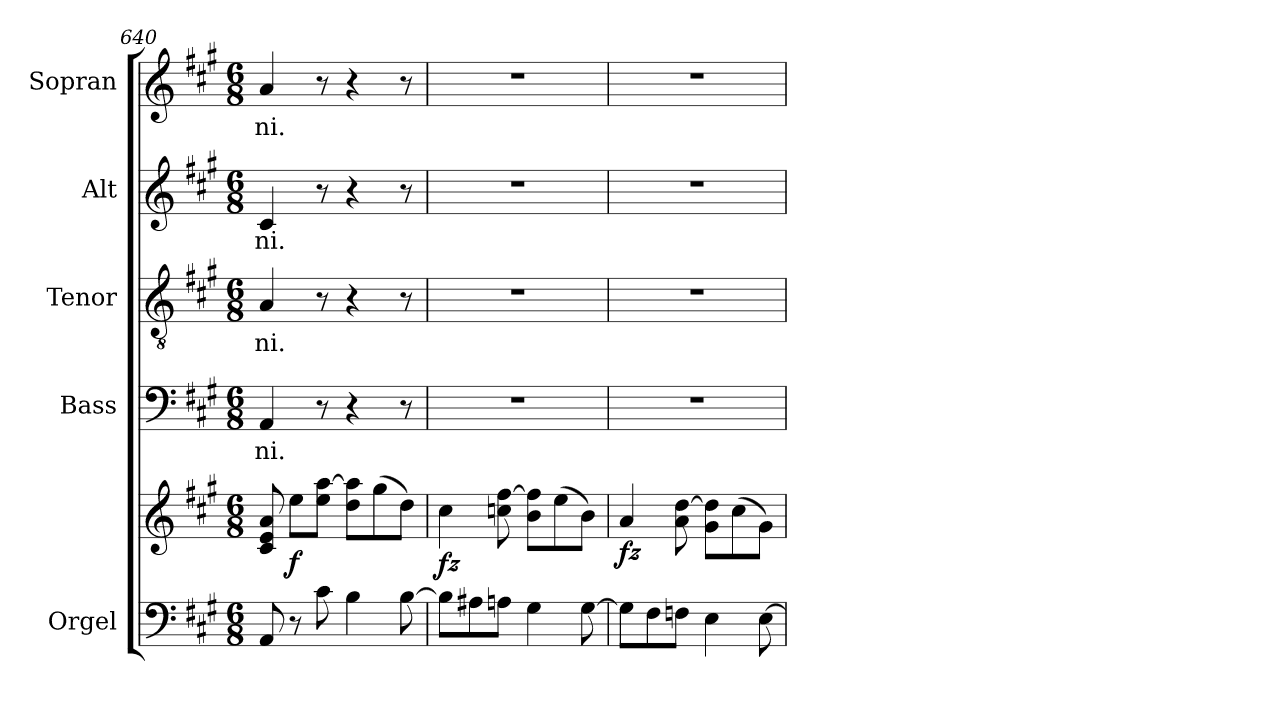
**kern	**kern	**dynam	**kern	**text	**kern	**text	**kern	**text	**kern	**text
*part5	*part5	*part5	*part4	*part4	*part3	*part3	*part2	*part2	*part1	*part1
*staff6	*staff5	*staff5/6	*staff4	*staff4	*staff3	*staff3	*staff2	*staff2	*staff1	*staff1
*I"Orgel	*	*	*I"Bass	*	*I"Tenor	*	*I"Alt	*	*I"Sopran	*
*I'Org.	*	*	*I'B.	*	*I'T.	*	*I'A.	*	*I'S.	*
*clefF4	*clefG2	*	*clefF4	*	*clefGv2	*	*clefG2	*	*clefG2	*
*k[f#c#g#]	*k[f#c#g#]	*	*k[f#c#g#]	*	*k[f#c#g#]	*	*k[f#c#g#]	*	*k[f#c#g#]	*
*A:	*A:	*	*A:	*	*A:	*	*A:	*	*A:	*
*M6/8	*M6/8	*	*M6/8	*	*M6/8	*	*M6/8	*	*M6/8	*
=640	=640	=640	=640	=640	=640	=640	=640	=640	=640	=640
!	!	!	!	!LO:LY:b	!	!LO:LY:b	!	!LO:LY:b	!	!LO:LY:b
8AA/	8c#/ 8e/ 8a/	.	4AA/	-ni.	4A/	-ni.	4c#/	-ni.	4a/	-ni.
!	!	!LO:DY:b	!	!	!	!	!	!	!	!
8r	8ee\L	f	.	.	.	.	.	.	.	.
8c#\	8ee\ [8aa\J	.	8r	.	8r	.	8r	.	8r	.
4B\	8dd\ 8aa\]L	.	4r	.	4r	.	4r	.	4r	.
.	(>8gg#\	.	.	.	.	.	.	.	.	.
[8B\	8dd\J)	.	8r	.	8r	.	8r	.	8r	.
!!LO:PB:g=z
=641	=641	=641	=641	=641	=641	=641	=641	=641	=641	=641
!	!	!LO:DY:b	!	!	!	!	!	!	!	!
8B\L]	4cc#\	fz	2.r	.	2.r	.	2.r	.	2.r	.
8A#X\	.	.	.	.	.	.	.	.	.	.
8An\J	8ccn\ [8ff#\	.	.	.	.	.	.	.	.	.
4G#\	8b\ 8ff#\]L	.	.	.	.	.	.	.	.	.
.	(>8ee\	.	.	.	.	.	.	.	.	.
[8G#\	8b\J)	.	.	.	.	.	.	.	.	.
=642	=642	=642	=642	=642	=642	=642	=642	=642	=642	=642
!	!	!LO:DY:b	!	!	!	!	!	!	!	!
8G#\L]	4a/	fz	2.r	.	2.r	.	2.r	.	2.r	.
8F#\	.	.	.	.	.	.	.	.	.	.
8Fn\J	8a\ [8dd\	.	.	.	.	.	.	.	.	.
4E\	8g#\ 8dd\]L	.	.	.	.	.	.	.	.	.
.	(>8cc#\	.	.	.	.	.	.	.	.	.
[8E\	8g#\J)	.	.	.	.	.	.	.	.	.
=	=	=	=	=	=	=	=	=	=	=
*-	*-	*-	*-	*-	*-	*-	*-	*-	*-	*-
